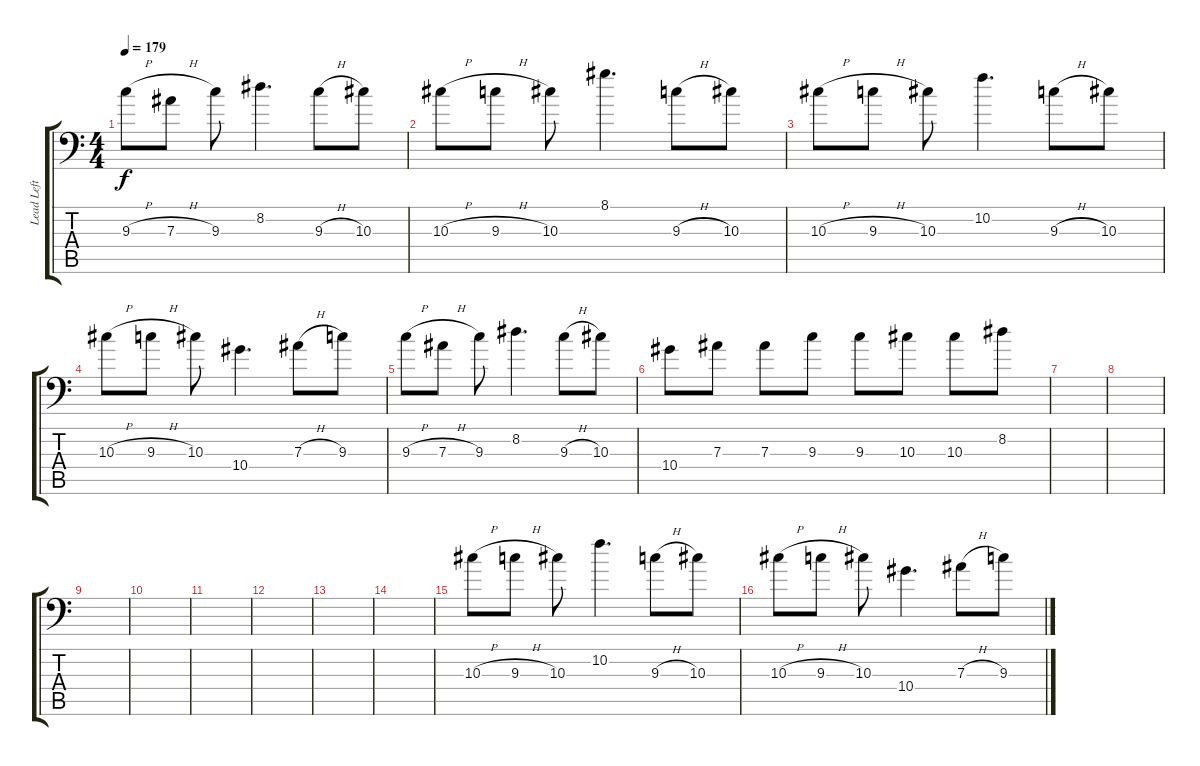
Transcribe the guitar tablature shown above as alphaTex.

\track ("Lead Left 1" "Lead Left ") {instrument distortionguitar}
\staff {score tabs}
\tuning (C4 G3 Eb3 Bb2 F2 Bb1) {hide}
\ts (4 4)
\tempo 179
\clef f4
\ks c
9.3{h}.8{dy f} 7.3{h}.8 9.3.8 8.2.4{d} 9.3{h}.8 10.3.8 |
10.3{h}.8 9.3{h}.8 10.3.8 8.1.4{d} 9.3{h}.8 10.3.8 |
10.3{h}.8 9.3{h}.8 10.3.8 10.2.4{d} 9.3{h}.8 10.3.8 |
10.3{h}.8 9.3{h}.8 10.3.8 10.4.4{d} 7.3{h}.8 9.3.8 |
9.3{h}.8 7.3{h}.8 9.3.8 8.2.4{d} 9.3{h}.8 10.3.8 |
10.4.8 7.3.8 7.3.8 9.3.8 9.3.8 10.3.8 10.3.8 8.2.8 |
|
|
|
|
|
|
|
|
10.3{h}.8 9.3{h}.8 10.3.8 10.2.4{d} 9.3{h}.8 10.3.8 |
10.3{h}.8 9.3{h}.8 10.3.8 10.4.4{d} 7.3{h}.8 9.3.8
